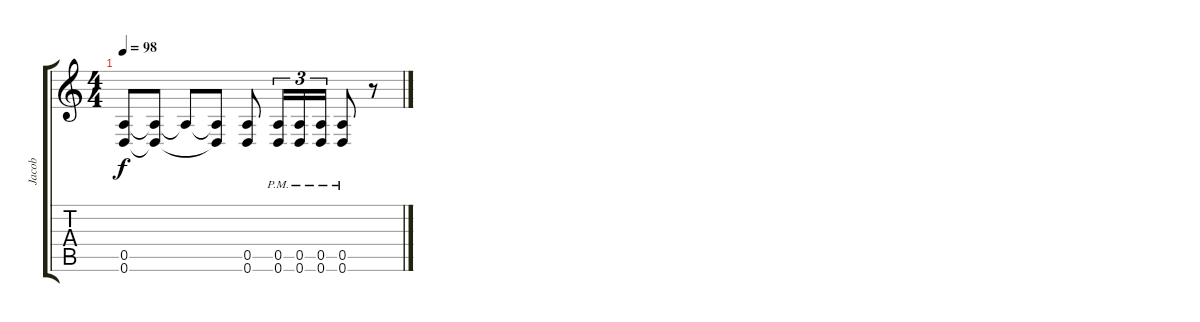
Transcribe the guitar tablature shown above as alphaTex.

\track ("Jacob" "Jacob") {instrument overdrivenguitar}
\staff {score tabs}
\tuning (E4 B3 G3 D3 A2 D2) {hide}
\ts (4 4)
\tempo 98
\clef g2
\ks c
(0.5{t} 0.6{t}).8{dy f} (0.5{t} 0.6{t}).8 0.5{t}.8 (0.5{t} 0.6{t}).8 (0.5 0.6).8 (0.5{pm} 0.6{pm}).16{tu (3 2)} (0.5{pm} 0.6{pm}).16{tu (3 2)} (0.5{pm} 0.6{pm}).16{tu (3 2)} (0.5{pm} 0.6{pm}).8 r.8
